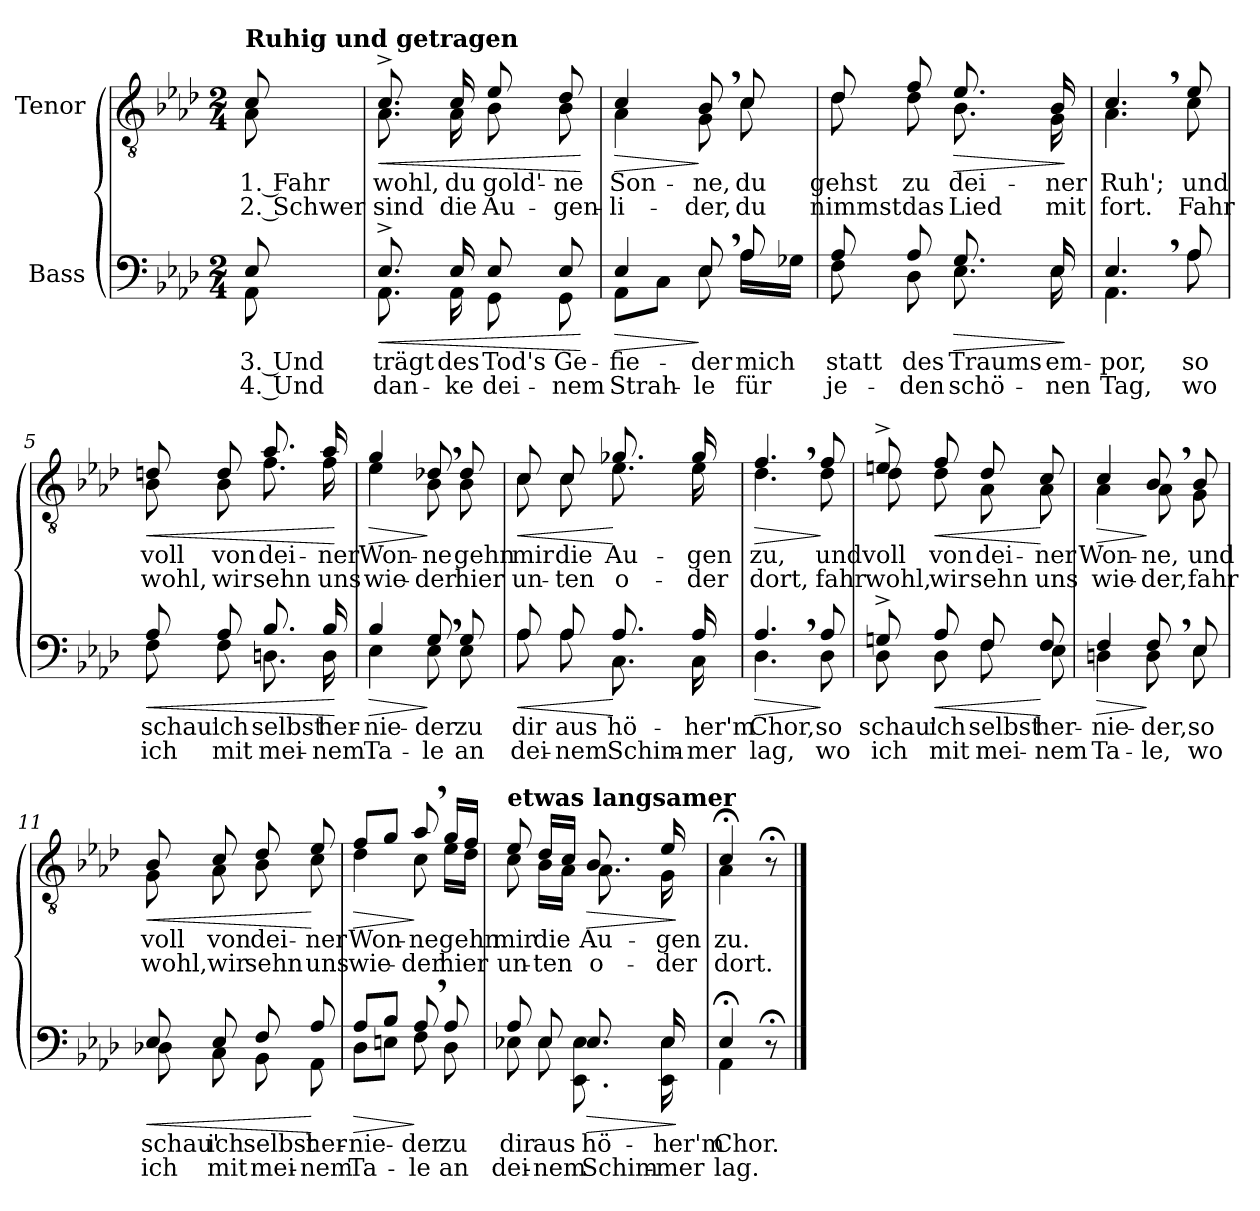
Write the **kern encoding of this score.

**kern	**text	**text	**dynam	**kern	**text	**text	**dynam
*part2	*part2	*part2	*part2	*part1	*part1	*part1	*part1
*staff2	*staff2	*staff2	*staff2	*staff1	*staff1	*staff1	*staff1
*I"Bass	*	*	*	*I"Tenor	*	*	*
*clefF4	*	*	*	*clefGv2	*	*	*
*k[b-e-a-d-]	*	*	*	*k[b-e-a-d-]	*	*	*
*M2/4	*	*	*	*M2/4	*	*	*
=	=	=	=	=	=	=	=
*^	*	*	*	*^	*	*	*
!	!	!	!	!	!LO:TX:a:B:t=Ruhig und getragen	!	!	!	!
8E-/	8AA-\	3. Und	4. Und	.	8c/	8A-\	1. Fahr	2. Schwer	.
=1	=1	=1	=1	=1	=1	=1	=1	=1	=1
!	!	!	!	!LO:HP:b	!	!	!	!	!LO:HP:b
8.E-^/	8.AA-\	trägt	dan-	<	8.c^/	8.A-\	wohl,	sind	<
16E-/	16AA-\	des	-ke	.	16c/	16A-\	du	die	.
8E-/	8GG\	Tod's	dei-	.	8e-/	8B-\	gold'-	Au-	.
8E-/	8GG\	Ge-	-nem	.	8d-/	8B-\	-ne	-gen-	.
*v	*v	*	*	*	*	*	*	*	*
*	*	*	*	*v	*v	*	*	*
.	.	.	[	.	.	.	[
=2	=2	=2	=2	=2	=2	=2	=2
!	!	!	!LO:HP:b	!	!	!	!LO:HP:b
*^	*	*	*	*^	*	*	*
4E-/	8AA-\L	-fie-	Strah-	>	4c/	4A-\	Son-	-li-	>
.	8C\J	.	.	.	.	.	.	.	.
8E-,/	8E-\	-der	-le	]	8B-,/	8G\	-ne,	-der,	]
8A-/	16A-\LL	mich	für	.	8c/	8c\	du	du	.
.	16G-X\JJ	.	.	.	.	.	.	.	.
=3	=3	=3	=3	=3	=3	=3	=3	=3	=3
8A-/	8F\	statt	je-	.	8d-/	8d-\	gehst	nimmst	.
8A-/	8D-\	des	-den	.	8f/	8d-\	zu	das	.
!	!	!	!	!LO:HP:b	!	!	!	!	!LO:HP:b
8.G/	8.E-\	Traums	schö-	>	8.e-/	8.B-\	dei-	Lied	>
16E-/	16E-\	em-	-nen	.	16B-/	16G\	-ner	mit	.
*v	*v	*	*	*	*	*	*	*	*
*	*	*	*	*v	*v	*	*	*
.	.	.	]	.	.	.	]
=4	=4	=4	=4	=4	=4	=4	=4
*^	*	*	*	*^	*	*	*
4.E-,/	4.AA-\	-por,	Tag,	.	4.c,/	4.A-\	Ruh';	fort.	.
8A-/	8A-\	so	wo	.	8e-/	8c\	und	Fahr	.
!!LO:LB:g=z	!!
=5	=5	=5	=5	=5	=5	=5	=5	=5	=5
!	!	!	!	!LO:HP:b	!	!	!	!	!LO:HP:b
8A-/	8F\	schau'	ich	<	8dn/	8B-\	voll	wohl,	<
8A-/	8F\	ich	mit	.	8d/	8B-\	von	wir	.
8.B-/	8.Dn\	selbst	mei-	.	8.a-/	8.f\	dei-	sehn	.
16B-/	16D\	her-	-nem	.	16a-/	16f\	-ner	uns	.
*v	*v	*	*	*	*	*	*	*	*
*	*	*	*	*v	*v	*	*	*
.	.	.	[	.	.	.	[
=6	=6	=6	=6	=6	=6	=6	=6
!	!	!	!LO:HP:b	!	!	!	!LO:HP:b
*^	*	*	*	*^	*	*	*
4B-/	4E-\	-nie-	Ta-	>	4g/	4e-\	Won-	wie-	>
8G,/	8E-\	-der	-le	]	8d-X,/	8B-\	-ne	-der	]
8G/	8E-\	zu	an	.	8d-/	8B-\	gehn	hier	.
=7	=7	=7	=7	=7	=7	=7	=7	=7	=7
!	!	!	!	!LO:HP:b	!	!	!	!	!LO:HP:b
8A-/	8A-\	dir	dei-	<	8c/	8c\	mir	un-	<
8A-/	8A-\	aus	-nem	.	8c/	8c\	die	-ten	.
8.A-/	8.C\	hö-	Schim-	[	8.g-X/	8.e-\	Au-	o-	[
16A-/	16C\	-her'm	-mer	.	16g-/	16e-\	-gen	-der	.
=8	=8	=8	=8	=8	=8	=8	=8	=8	=8
!	!	!	!	!LO:HP:b	!	!	!	!	!LO:HP:b
4.A-,/	4.D-\	Chor,	lag,	>	4.f,/	4.d-\	zu,	dort,	>
8A-/	8D-\	so	wo	]	8f/	8d-\	und	fahr	]
=9	=9	=9	=9	=9	=9	=9	=9	=9	=9
8Gn^/	8D-\	schau'	ich	.	8en^/	8d-\	voll	wohl,	.
!	!	!	!	!LO:HP:b	!	!	!	!	!LO:HP:b
8A-/	8D-\	ich	mit	<	8f/	8d-\	von	wir	<
8F/	8F\	selbst	mei-	.	8d-/	8A-\	dei-	sehn	.
8F/	8E-\	her-	-nem	[	8c/	8A-\	-ner	uns	[
!!LO:LB:g=z	!!
=10	=10	=10	=10	=10	=10	=10	=10	=10	=10
!	!	!	!	!LO:HP:b	!	!	!	!	!LO:HP:b
4F/	4Dn\	-nie-	Ta-	>	4c/	4A-\	Won-	wie-	>
8F,/	8D\	-der,	-le,	]	8B-,/	8A-\	-ne,	-der,	]
8E-/	8E-\	so	wo	.	8B-/	8G\	und	fahr	.
=11	=11	=11	=11	=11	=11	=11	=11	=11	=11
!	!	!	!	!LO:HP:b	!	!	!	!	!LO:HP:b
8E-/	8D-X\	schau'	ich	<	8B-/	8G\	voll	wohl,	<
8E-/	8C\	ich	mit	.	8c/	8A-\	von	wir	.
8F/	8BB-\	selbst	mei-	.	8d-/	8B-\	dei-	sehn	.
8A-/	8AA-\	her-	-nem	[	8e-/	8c\	-ner	uns	[
=12	=12	=12	=12	=12	=12	=12	=12	=12	=12
!	!	!	!	!LO:HP:b	!	!	!	!	!LO:HP:b
8A-/L	8D-\L	-nie-	Ta-	>	8f/L	4d-\	Won-	wie-	>
8B-/J	8En\J	.	.	.	8g/J	.	.	.	.
8A-,/	8F\	-der	-le	]	8a-,/	8c\	-ne	-der	]
8A-/	8D-\	zu	an	.	16g/LL	16e-\LL	gehn	hier	.
.	.	.	.	.	16f/JJ	16d-\JJ	.	.	.
=13	=13	=13	=13	=13	=13	=13	=13	=13	=13
!	!	!	!	!	!LO:TX:a:B:t=etwas langsamer	!	!	!	!
8A-/	8E-X\	dir	dei-	.	8e-/	8c\	mir	un-	.
8E-/	8E-\	aus	-nem	.	16d-/LL	16B-\LL	die	-ten	.
.	.	.	.	.	16c/JJ	16A-\JJ	.	.	.
!	!	!	!	!LO:HP:b	!	!	!	!	!LO:HP:b
8.E-/	8.EE-\ 8.E-\	hö-	Schim-	>	8.B-/	8.A-\	Au-	o-	>
16E-/	16EE-\ 16E-\	-her'm	-mer	.	16e-/	16G\	-gen	-der	.
*v	*v	*	*	*	*	*	*	*	*
*	*	*	*	*v	*v	*	*	*
.	.	.	]	.	.	.	]
=14	=14	=14	=14	=14	=14	=14	=14
*^	*	*	*	*^	*	*	*
4E-;</	4AA-\	Chor.	lag.	.	4c;</	4A-\	zu.	dort.	.
8r;<	8ryy	.	.	.	8r;<	8ryy	.	.	.
*v	*v	*	*	*	*	*	*	*	*
*	*	*	*	*v	*v	*	*	*
==	==	==	==	==	==	==	==
*-	*-	*-	*-	*-	*-	*-	*-
